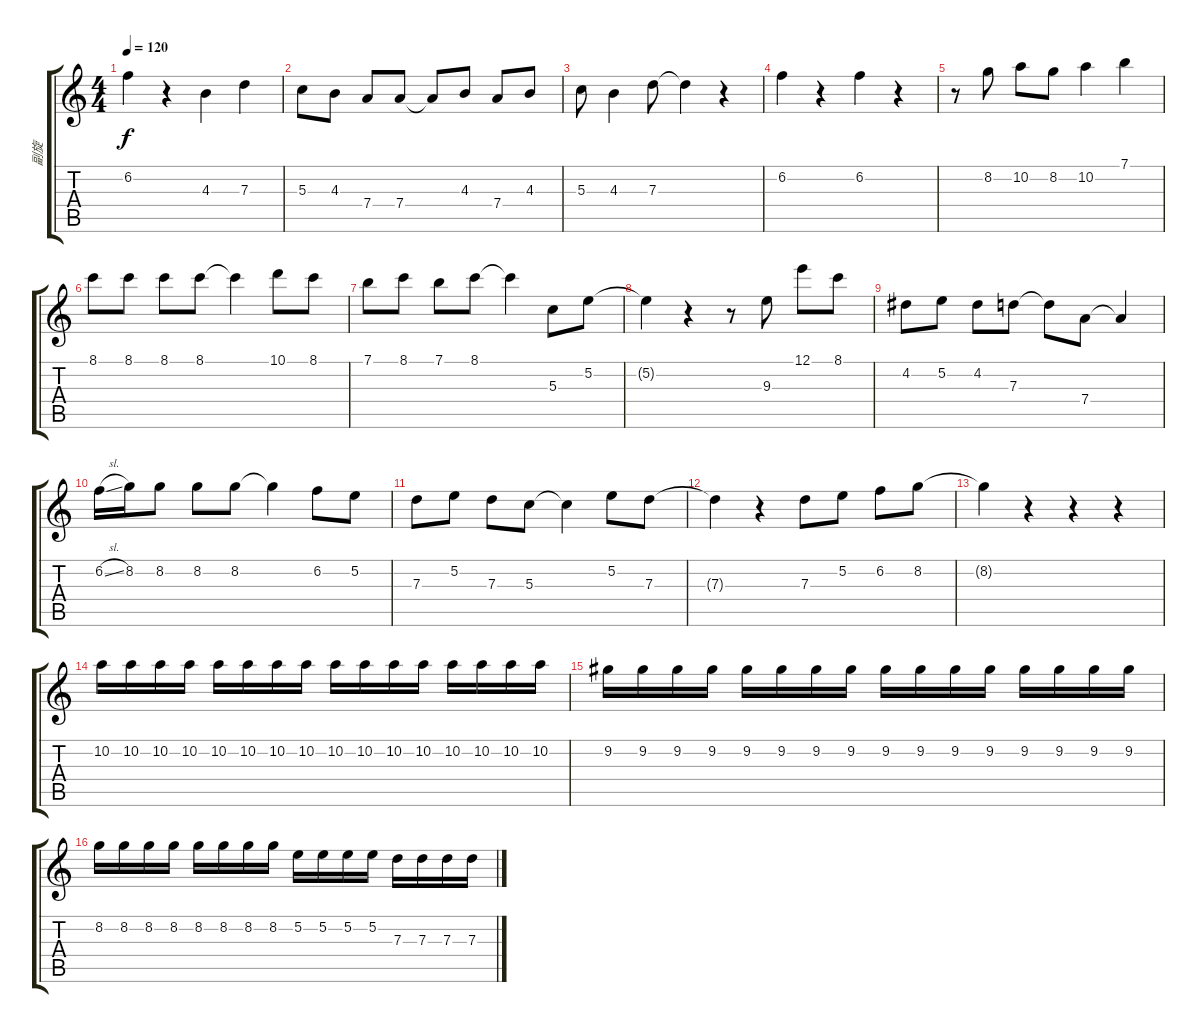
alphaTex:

\track ("副旋" "副旋") {instrument acousticguitarsteel}
\staff {score tabs}
\tuning (E4 B3 G3 D3 A2 E2) {hide}
\ts (4 4)
\tempo 120
\clef g2
\ks c
6.2{t}.4{dy f} r.4 4.3.4 7.3.4 |
5.3.8 4.3.8 7.4.8 7.4.8 7.4{t}.8 4.3.8 7.4.8 4.3.8 |
5.3.8 4.3.4 7.3.8 7.3{t}.4 r.4 |
6.2.4 r.4 6.2.4 r.4 |
r.8 8.2.8 10.2.8 8.2.8 10.2.4 7.1.4 |
8.1.8 8.1.8 8.1.8 8.1.8 8.1{t}.4 10.1.8 8.1.8 |
7.1.8 8.1.8 7.1.8 8.1.8 8.1{t}.4 5.3.8 5.2.8 |
5.2{t}.4 r.4 r.8 9.3.8 12.1.8 8.1.8 |
4.2.8 5.2.8 4.2.8 7.3.8 7.3{t}.8 7.4.8 7.4{t}.4 |
6.2{sl}.16 8.2.16 8.2.8 8.2.8 8.2.8 8.2{t}.4 6.2.8 5.2.8 |
7.3.8 5.2.8 7.3.8 5.3.8 5.3{t}.4 5.2.8 7.3.8 |
7.3{t}.4 r.4 7.3.8 5.2.8 6.2.8 8.2.8 |
8.2{t}.4 r.4 r.4 r.4 |
10.2.16 10.2.16 10.2.16 10.2.16 10.2.16 10.2.16 10.2.16 10.2.16 10.2.16 10.2.16 10.2.16 10.2.16 10.2.16 10.2.16 10.2.16 10.2.16 |
9.2.16 9.2.16 9.2.16 9.2.16 9.2.16 9.2.16 9.2.16 9.2.16 9.2.16 9.2.16 9.2.16 9.2.16 9.2.16 9.2.16 9.2.16 9.2.16 |
8.2.16 8.2.16 8.2.16 8.2.16 8.2.16 8.2.16 8.2.16 8.2.16 5.2.16 5.2.16 5.2.16 5.2.16 7.3.16 7.3.16 7.3.16 7.3.16
